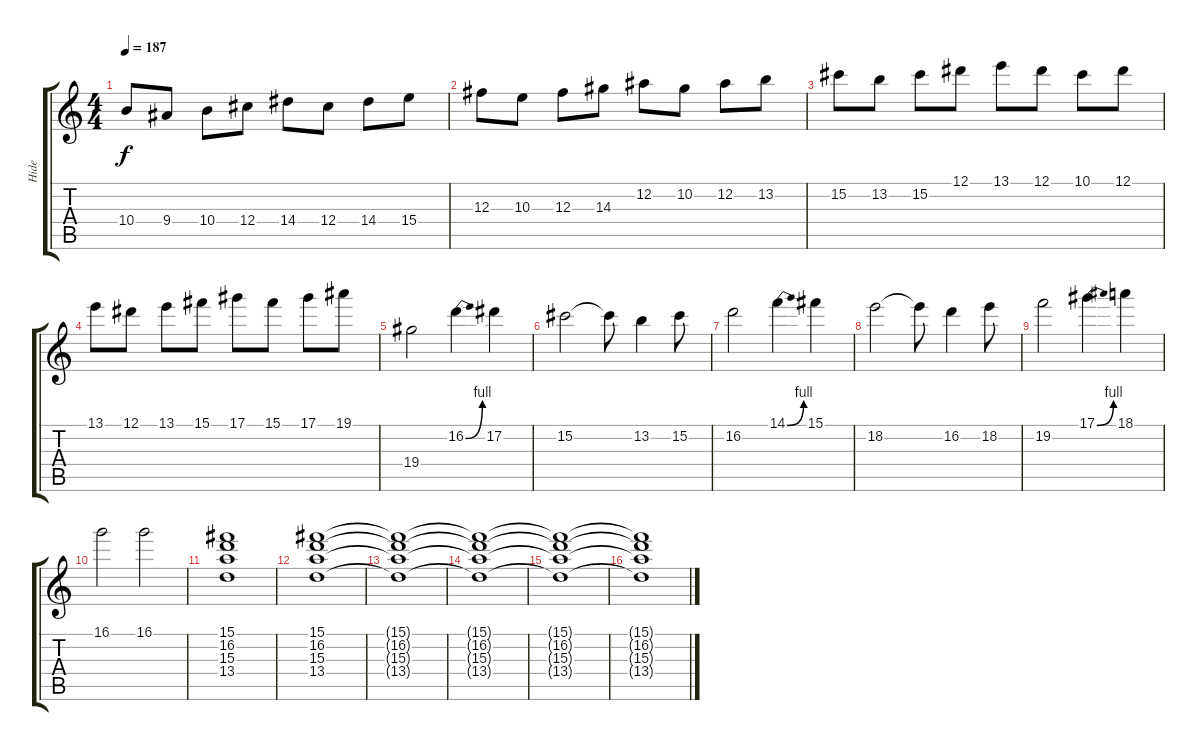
\track ("Hide" "Hide") {instrument distortionguitar}
\staff {score tabs}
\tuning (Eb4 Bb3 Gb3 Db3 Ab2 Eb2) {hide}
\ts (4 4)
\tempo 187
\clef g2
\ks c
10.4.8{dy f} 9.4.8 10.4.8 12.4.8 14.4.8 12.4.8 14.4.8 15.4.8 |
12.3.8 10.3.8 12.3.8 14.3.8 12.2.8 10.2.8 12.2.8 13.2.8 |
15.2.8 13.2.8 15.2.8 12.1.8 13.1.8 12.1.8 10.1.8 12.1.8 |
13.1.8 12.1.8 13.1.8 15.1.8 17.1.8 15.1.8 17.1.8 19.1.8 |
19.4.2 16.2{be (bend 0 0 60 4)}.4 17.2.4 |
15.2.2 15.2{t}.8 13.2.4 15.2.8 |
16.2.2 14.1{be (bend 0 0 60 4)}.4 15.1.4 |
18.2.2 18.2{t}.8 16.2.4 18.2.8 |
19.2.2 17.1{be (bend 0 0 60 4)}.4 18.1.4 |
16.1.2 16.1.2 |
(15.1 16.2 15.3 13.4).1 |
(15.1 16.2 15.3 13.4).1 |
(15.1{t} 16.2{t} 15.3{t} 13.4{t}).1 |
(15.1{t} 16.2{t} 15.3{t} 13.4{t}).1 |
(15.1{t} 16.2{t} 15.3{t} 13.4{t}).1 |
(15.1{t} 16.2{t} 15.3{t} 13.4{t}).1
